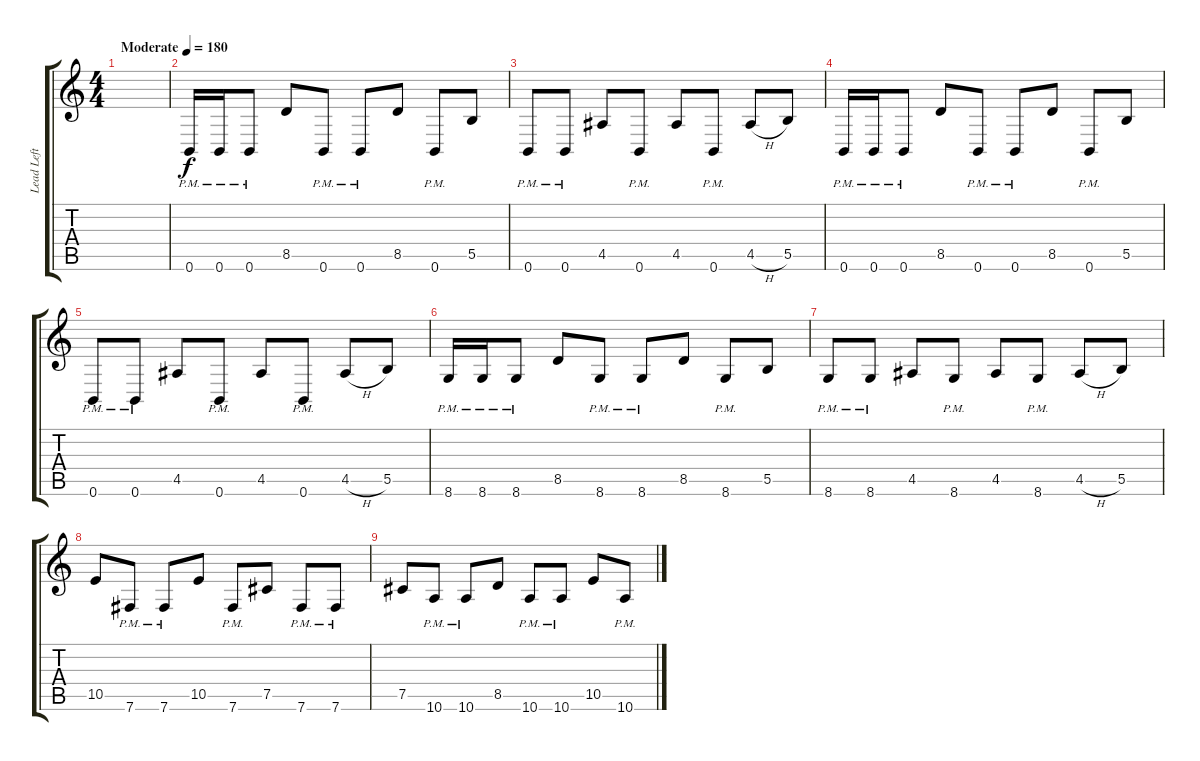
\track ("Lead Left" "Lead Left") {instrument distortionguitar}
\staff {score tabs}
\tuning (Db4 Ab3 E3 B2 Gb2 B1) {hide}
\ts (4 4)
\tempo (180 "Moderate")
\clef g2
\ks c
|
0.6{pm}.16 0.6{pm}.16 0.6{pm}.8 8.5.8 0.6{pm}.8 0.6{pm}.8 8.5.8 0.6{pm}.8 5.5.8 |
0.6{pm}.8 0.6{pm}.8 4.5.8 0.6{pm}.8 4.5.8 0.6{pm}.8 4.5{h}.8 5.5.8 |
0.6{pm}.16 0.6{pm}.16 0.6{pm}.8 8.5.8 0.6{pm}.8 0.6{pm}.8 8.5.8 0.6{pm}.8 5.5.8 |
0.6{pm}.8 0.6{pm}.8 4.5.8 0.6{pm}.8 4.5.8 0.6{pm}.8 4.5{h}.8 5.5.8 |
8.6{pm}.16 8.6{pm}.16 8.6{pm}.8 8.5.8 8.6{pm}.8 8.6{pm}.8 8.5.8 8.6{pm}.8 5.5.8 |
8.6{pm}.8 8.6{pm}.8 4.5.8 8.6{pm}.8 4.5.8 8.6{pm}.8 4.5{h}.8 5.5.8 |
10.5.8 7.6{pm}.8 7.6{pm}.8 10.5.8 7.6{pm}.8 7.5.8 7.6{pm}.8 7.6{pm}.8 |
7.5.8 10.6{pm}.8 10.6{pm}.8 8.5.8 10.6{pm}.8 10.6{pm}.8 10.5.8 10.6{pm}.8
